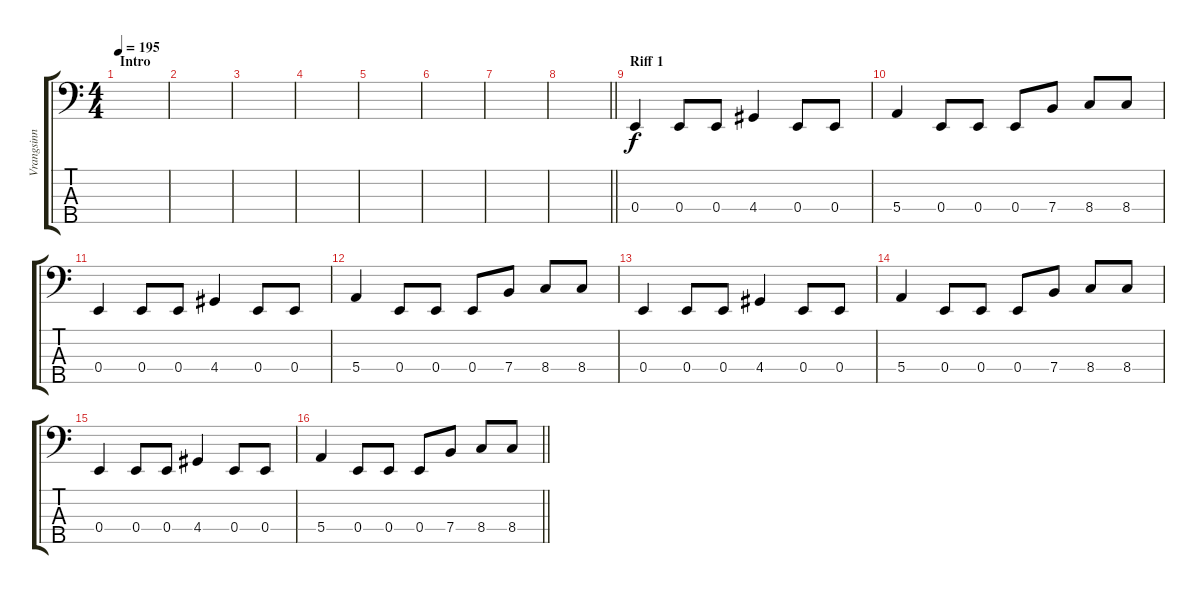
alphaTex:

\track ("Vrangsinn" "Vrangsinn") {instrument electricbassfinger}
\staff {score tabs}
\tuning (G2 D2 A1 E1 B0) {hide}
\ts (4 4)
\section ("" "Intro")
\tempo 195
\clef f4
\ks c
|
|
|
|
|
|
|
\barLineRight lightlight
|
\section ("" "Riff 1")
0.4.4 0.4.8 0.4.8 4.4.4 0.4.8 0.4.8 |
5.4.4 0.4.8 0.4.8 0.4.8 7.4.8 8.4.8 8.4.8 |
0.4.4 0.4.8 0.4.8 4.4.4 0.4.8 0.4.8 |
5.4.4 0.4.8 0.4.8 0.4.8 7.4.8 8.4.8 8.4.8 |
0.4.4 0.4.8 0.4.8 4.4.4 0.4.8 0.4.8 |
5.4.4 0.4.8 0.4.8 0.4.8 7.4.8 8.4.8 8.4.8 |
0.4.4 0.4.8 0.4.8 4.4.4 0.4.8 0.4.8 |
\barLineRight lightlight
5.4.4 0.4.8 0.4.8 0.4.8 7.4.8 8.4.8 8.4.8
